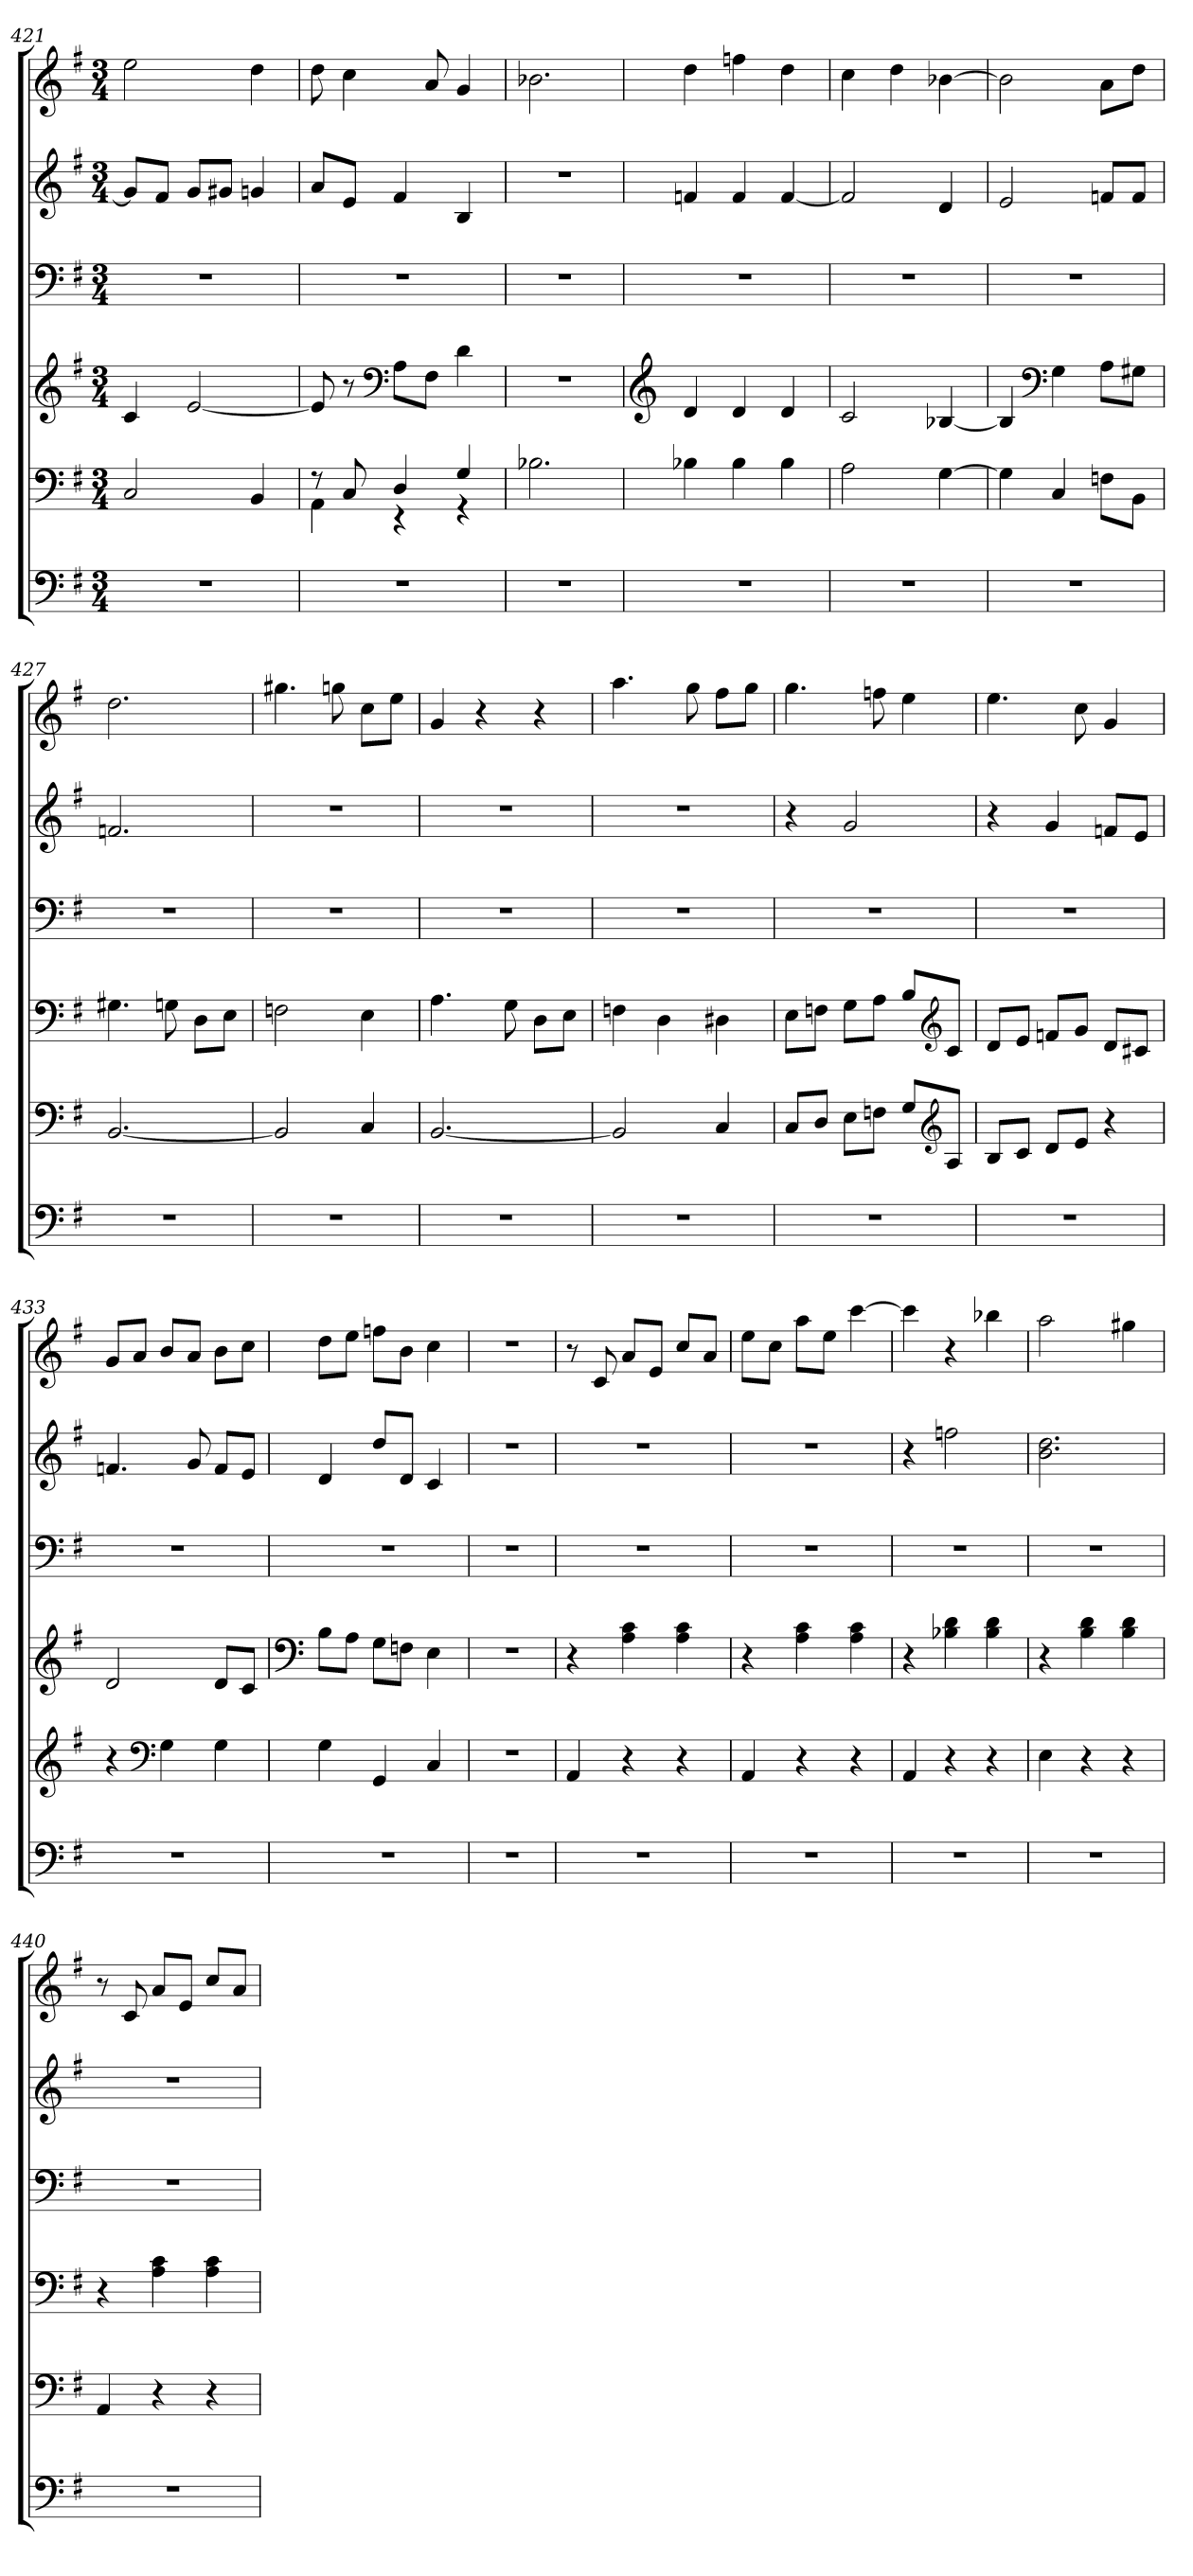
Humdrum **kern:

**kern	**kern	**kern	**kern	**kern	**kern
*part5	*part5	*part4	*part3	*part2	*part1
*staff6	*staff5	*staff4	*staff3	*staff2	*staff1
!!LO:PB:g=z
*clefF4	*clefF4	*clefG2	*clefF4	*clefG2	*clefG2
*k[f#]	*k[f#]	*k[f#]	*k[f#]	*k[f#]	*k[f#]
*M3/4	*M3/4	*M3/4	*M3/4	*M3/4	*M3/4
*MM82	*MM82	*MM82	*MM82	*MM82	*MM82
=421	=421	=421	=421	=421	=421
2.r	2C/	4c/	2.r	8g/L]	2ee\
.	.	.	.	8f#/J	.
.	.	[2e/	.	8g/L	.
.	.	.	.	8g#X/J	.
.	4BB/	.	.	4gn/	4dd\
=422	=422	=422	=422	=422	=422
*	*	*	*	*	*MM82
*	*^	*	*	*	*
2.r	8r	4AA\	8e/]	2.r	8a/L	8dd\
.	8C/	.	8r	.	8e/J	4cc\
*	*	*	*clefF4	*	*	*
.	4D/	4r	8A\L	.	4f#/	.
.	.	.	8F#\J	.	.	8a/
*	*	*	*	*	*	*MM60
.	4G/	4r	4d\	.	4B/	4g/
*	*v	*v	*	*	*	*
=423	=423	=423	=423	=423	=423
2.r	2.B-X\	2.r	2.r	2.r	2.b-X\
=424	=424	=424	=424	=424	=424
*	*	*clefG2	*	*	*
*	*	*	*	*	*MM82
2.r	4B-X\	4d/	2.r	4fn/	4dd\
.	4B-\	4d/	.	4f/	4ffn\
.	4B-\	4d/	.	[4f/	4dd\
=425	=425	=425	=425	=425	=425
*	*	*	*	*	*MM82
2.r	2A\	2c/	2.r	2f/]	4cc\
.	.	.	.	.	4dd\
.	[4G\	[4B-X/	.	4d/	[4b-X\
=426	=426	=426	=426	=426	=426
*	*	*	*	*	*MM82
2.r	4G\]	4B-/]	2.r	2e/	2b-\]
*	*	*clefF4	*	*	*
.	4C/	4G\	.	.	.
.	8Fn\L	8A\L	.	8fn/L	8a\L
.	8BB\J	8G#X\J	.	8f/J	8dd\J
!!LO:LB:g=z
=427	=427	=427	=427	=427	=427
*	*	*	*	*	*MM82
2.r	[2.BB/	4.G#X\	2.r	2.fn/	2.dd\
.	.	8Gn\	.	.	.
.	.	8D\L	.	.	.
.	.	8E\J	.	.	.
=428	=428	=428	=428	=428	=428
*	*	*	*	*	*MM82
2.r	2BB/]	2Fn\	2.r	2.r	4.gg#X\
.	.	.	.	.	8ggn\
.	4C/	4E\	.	.	8cc\L
.	.	.	.	.	8ee\J
=429	=429	=429	=429	=429	=429
*	*	*	*	*	*MM82
2.r	[2.BB/	4.A\	2.r	2.r	4g/
.	.	.	.	.	4r
.	.	8G\	.	.	.
.	.	8D\L	.	.	4r
.	.	8E\J	.	.	.
=430	=430	=430	=430	=430	=430
*	*	*	*	*	*MM82
2.r	2BB/]	4Fn\	2.r	2.r	4.aa\
.	.	4D\	.	.	.
.	.	.	.	.	8gg\
.	4C/	4D#X\	.	.	8ff#\L
.	.	.	.	.	8gg\J
=431	=431	=431	=431	=431	=431
*	*	*	*	*	*MM82
2.r	8C/L	8E\L	2.r	4r	4.gg\
.	8D/J	8Fn\J	.	.	.
.	8E\L	8G\L	.	2g/	.
.	8Fn\J	8A\J	.	.	8ffn\
.	8G/L	8B/L	.	.	4ee\
*	*clefG2	*clefG2	*	*	*
.	8A/J	8c/J	.	.	.
=432	=432	=432	=432	=432	=432
*	*	*	*	*	*MM82
2.r	8B/L	8d/L	2.r	4r	4.ee\
.	8c/J	8e/J	.	.	.
.	8d/L	8fn/L	.	4g/	.
.	8e/J	8g/J	.	.	8cc\
.	4r	8d/L	.	8fn/L	4g/
.	.	8c#X/J	.	8e/J	.
!!LO:PB:g=z
=433	=433	=433	=433	=433	=433
*	*	*	*	*	*MM82
2.r	4r	2d/	2.r	4.fn/	8g/L
.	.	.	.	.	8a/J
*	*clefF4	*	*	*	*
.	4G\	.	.	.	8b/L
.	.	.	.	8g/	8a/J
.	4G\	8d/L	.	8f/L	8b\L
.	.	8c/J	.	8e/J	8cc\J
=434	=434	=434	=434	=434	=434
*	*	*clefF4	*	*	*
2.r	4G\	8B\L	2.r	4d/	8dd\L
.	.	8A\J	.	.	8ee\J
*	*	*	*	*	*MM63
.	4GG/	8G\L	.	8dd/L	8ffn\L
.	.	8Fn\J	.	8d/J	8b\J
*	*	*	*	*	*MM36
.	4C/	4E\	.	4c/	4cc\
=435	=435	=435	=435	=435	=435
*	*	*	*	*	*MM67
2.r	2.r	2.r	2.r	2.r	2.r
=436	=436	=436	=436	=436	=436
*	*	*	*	*	*MM216
2.r	4AA/	4r	2.r	2.r	8r
.	.	.	.	.	8c/
.	4r	4A\ 4c\	.	.	8a/L
.	.	.	.	.	8e/J
.	4r	4A\ 4c\	.	.	8cc/L
.	.	.	.	.	8a/J
=437	=437	=437	=437	=437	=437
2.r	4AA/	4r	2.r	2.r	8ee\L
.	.	.	.	.	8cc\J
.	4r	4A\ 4c\	.	.	8aa\L
.	.	.	.	.	8ee\J
.	4r	4A\ 4c\	.	.	[4ccc\
=438	=438	=438	=438	=438	=438
2.r	4AA/	4r	2.r	4r	4ccc\]
.	4r	4B-X\ 4d\	.	2ffn\	4r
.	4r	4B-\ 4d\	.	.	4bb-X\
=439	=439	=439	=439	=439	=439
2.r	4E\	4r	2.r	2.b\ 2.dd\	2aa\
.	4r	4B\ 4d\	.	.	.
*	*	*	*	*	*MM210
.	4r	4B\ 4d\	.	.	4gg#X\
!!LO:LB:g=z
=440	=440	=440	=440	=440	=440
*	*	*	*	*	*MM216
2.r	4AA/	4r	2.r	2.r	8r
.	.	.	.	.	8c/
.	4r	4A\ 4c\	.	.	8a/L
.	.	.	.	.	8e/J
.	4r	4A\ 4c\	.	.	8cc/L
.	.	.	.	.	8a/J
=	=	=	=	=	=
*-	*-	*-	*-	*-	*-
